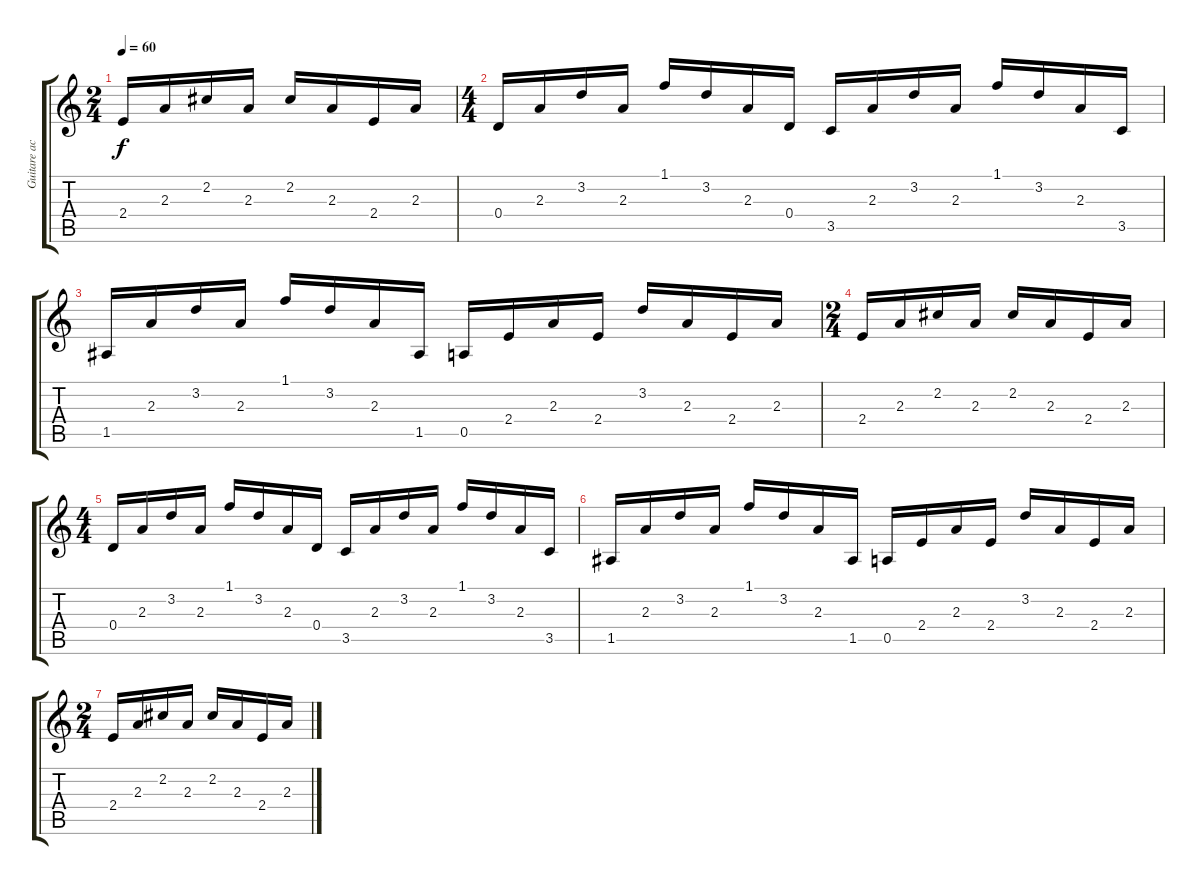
\track ("Guitare accoustique 2" "Guitare ac") {instrument acousticguitarsteel}
\staff {score tabs}
\tuning (E4 B3 G3 D3 A2 E2) {hide}
\ts (2 4)
\tempo 60
\clef g2
\ks c
2.4.16{dy f} 2.3.16 2.2.16 2.3.16 2.2.16 2.3.16 2.4.16 2.3.16 |
\ts (4 4)
0.4.16 2.3.16 3.2.16 2.3.16 1.1.16 3.2.16 2.3.16 0.4.16 3.5.16 2.3.16 3.2.16 2.3.16 1.1.16 3.2.16 2.3.16 3.5.16 |
1.5.16 2.3.16 3.2.16 2.3.16 1.1.16 3.2.16 2.3.16 1.5.16 0.5.16 2.4.16 2.3.16 2.4.16 3.2.16 2.3.16 2.4.16 2.3.16 |
\ts (2 4)
2.4.16 2.3.16 2.2.16 2.3.16 2.2.16 2.3.16 2.4.16 2.3.16 |
\ts (4 4)
0.4.16 2.3.16 3.2.16 2.3.16 1.1.16 3.2.16 2.3.16 0.4.16 3.5.16 2.3.16 3.2.16 2.3.16 1.1.16 3.2.16 2.3.16 3.5.16 |
1.5.16 2.3.16 3.2.16 2.3.16 1.1.16 3.2.16 2.3.16 1.5.16 0.5.16 2.4.16 2.3.16 2.4.16 3.2.16 2.3.16 2.4.16 2.3.16 |
\ts (2 4)
2.4.16 2.3.16 2.2.16 2.3.16 2.2.16 2.3.16 2.4.16 2.3.16
